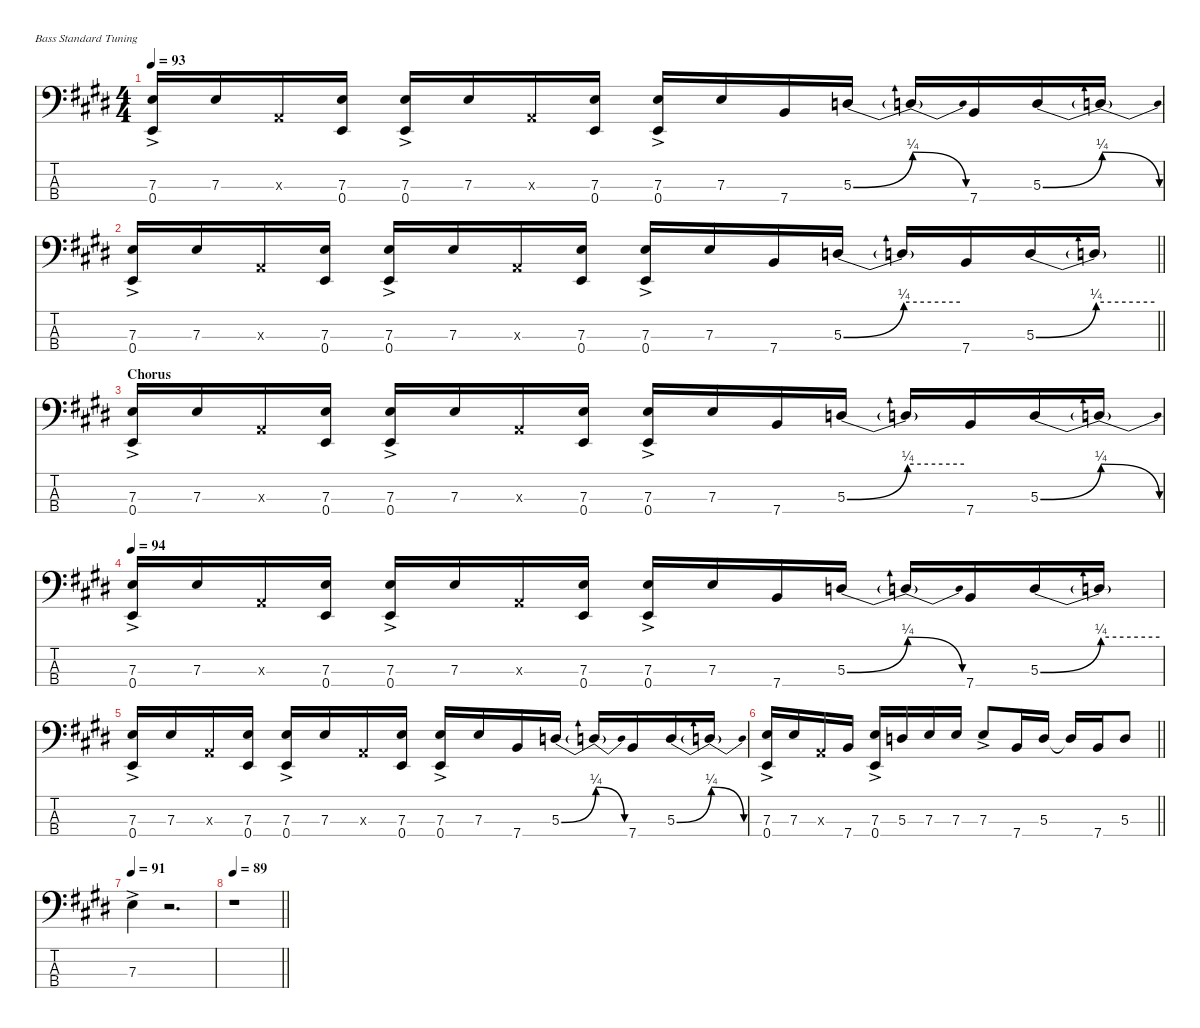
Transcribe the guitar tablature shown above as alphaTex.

\defaultSystemsLayout 4
\hideDynamics
\bracketExtendMode nobrackets
\singleTrackTrackNamePolicy hidden
\multiTrackTrackNamePolicy hidden
\firstSystemTrackNameMode fullname
\firstSystemTrackNameOrientation horizontal
\otherSystemsTrackNameOrientation horizontal
\track ("Bass (w/pick)" "el.bs.") {defaultSystemsLayout 4 instrument electricbasspick}
\staff {score tabs}
\tuning (G2 D2 A1 E1)
\ts (4 4)
\tempo 93
\clef f4
\ks e
(7.3{ac acc forcenatural} 0.4{ac acc forcenatural}).16{dy ff beam Up} 7.3{acc forcenatural}.16{dy f beam Up} 0.3{x acc forcenatural}.16{beam Up} (7.3{acc forcenatural} 0.4{acc forcenatural}).16{beam Up} (7.3{ac acc forcenatural} 0.4{ac acc forcenatural}).16{dy ff beam Up} 7.3{acc forcenatural}.16{dy f beam Up} 0.3{x acc forcenatural}.16{beam Up} (7.3{acc forcenatural} 0.4{acc forcenatural}).16{beam Up} (7.3{ac acc forcenatural} 0.4{ac acc forcenatural}).16{dy ff beam Up} 7.3{acc forcenatural}.16{dy f beam Up} 7.4{acc forcenatural}.16{beam Up} 5.3{be (bend 0 0 60 1) acc forcenatural}.16{beam Up} 5.3{be (release 0 1 60 0) t acc forcenatural}.16{beam Up} 7.4{acc forcenatural}.16{beam Up} 5.3{be (bend 0 0 60 1) acc forcenatural}.16{beam Up} 5.3{be (release 0 1 60 0) t acc forcenatural}.16{beam Up} |
\barLineRight lightlight
(7.3{ac acc forcenatural} 0.4{ac acc forcenatural}).16{dy ff beam Up} 7.3{acc forcenatural}.16{dy f beam Up} 0.3{x acc forcenatural}.16{beam Up} (7.3{acc forcenatural} 0.4{acc forcenatural}).16{beam Up} (7.3{ac acc forcenatural} 0.4{ac acc forcenatural}).16{dy ff beam Up} 7.3{acc forcenatural}.16{dy f beam Up} 0.3{x acc forcenatural}.16{beam Up} (7.3{acc forcenatural} 0.4{acc forcenatural}).16{beam Up} (7.3{ac acc forcenatural} 0.4{ac acc forcenatural}).16{dy ff beam Up} 7.3{acc forcenatural}.16{dy f beam Up} 7.4{acc forcenatural}.16{beam Up} 5.3{be (bend 0 0 60 1) acc forcenatural}.16{beam Up} 5.3{be (hold 0 1 60 1) t acc forcenatural}.16{beam Up} 7.4{acc forcenatural}.16{beam Up} 5.3{be (bend 0 0 60 1) acc forcenatural}.16{beam Up} 5.3{be (hold 0 1 60 1) t acc forcenatural}.16{beam Up} |
\section ("" "Chorus")
(7.3{ac acc forcenatural} 0.4{ac acc forcenatural}).16{dy ff beam Up} 7.3{acc forcenatural}.16{dy f beam Up} 0.3{x acc forcenatural}.16{beam Up} (7.3{acc forcenatural} 0.4{acc forcenatural}).16{beam Up} (7.3{ac acc forcenatural} 0.4{ac acc forcenatural}).16{dy ff beam Up} 7.3{acc forcenatural}.16{dy f beam Up} 0.3{x acc forcenatural}.16{beam Up} (7.3{acc forcenatural} 0.4{acc forcenatural}).16{beam Up} (7.3{ac acc forcenatural} 0.4{ac acc forcenatural}).16{dy ff beam Up} 7.3{acc forcenatural}.16{dy f beam Up} 7.4{acc forcenatural}.16{beam Up} 5.3{be (bend 0 0 60 1) acc forcenatural}.16{beam Up} 5.3{be (hold 0 1 60 1) t acc forcenatural}.16{beam Up} 7.4{acc forcenatural}.16{beam Up} 5.3{be (bend 0 0 60 1) acc forcenatural}.16{beam Up} 5.3{be (release 0 1 60 0) t acc forcenatural}.16{beam Up} |
\tempo 94
(7.3{ac acc forcenatural} 0.4{ac acc forcenatural}).16{dy ff beam Up} 7.3{acc forcenatural}.16{dy f beam Up} 0.3{x acc forcenatural}.16{beam Up} (7.3{acc forcenatural} 0.4{acc forcenatural}).16{beam Up} (7.3{ac acc forcenatural} 0.4{ac acc forcenatural}).16{dy ff beam Up} 7.3{acc forcenatural}.16{dy f beam Up} 0.3{x acc forcenatural}.16{beam Up} (7.3{acc forcenatural} 0.4{acc forcenatural}).16{beam Up} (7.3{ac acc forcenatural} 0.4{ac acc forcenatural}).16{dy ff beam Up} 7.3{acc forcenatural}.16{dy f beam Up} 7.4{acc forcenatural}.16{beam Up} 5.3{be (bend 0 0 60 1) acc forcenatural}.16{beam Up} 5.3{be (release 0 1 60 0) t acc forcenatural}.16{beam Up} 7.4{acc forcenatural}.16{beam Up} 5.3{be (bend 0 0 60 1) acc forcenatural}.16{beam Up} 5.3{be (hold 0 1 60 1) t acc forcenatural}.16{beam Up} |
(7.3{ac acc forcenatural} 0.4{ac acc forcenatural}).16{dy ff beam Up} 7.3{acc forcenatural}.16{dy f beam Up} 0.3{x acc forcenatural}.16{beam Up} (7.3{acc forcenatural} 0.4{acc forcenatural}).16{beam Up} (7.3{ac acc forcenatural} 0.4{ac acc forcenatural}).16{dy ff beam Up} 7.3{acc forcenatural}.16{dy f beam Up} 0.3{x acc forcenatural}.16{beam Up} (7.3{acc forcenatural} 0.4{acc forcenatural}).16{beam Up} (7.3{ac acc forcenatural} 0.4{ac acc forcenatural}).16{dy ff beam Up} 7.3{acc forcenatural}.16{dy f beam Up} 7.4{acc forcenatural}.16{beam Up} 5.3{be (bend 0 0 60 1) acc forcenatural}.16{beam Up} 5.3{be (release 0 1 60 0) t acc forcenatural}.16{beam Up} 7.4{acc forcenatural}.16{beam Up} 5.3{be (bend 0 0 60 1) acc forcenatural}.16{beam Up} 5.3{be (release 0 1 60 0) t acc forcenatural}.16{beam Up} |
\barLineRight lightlight
(7.3{ac acc forcenatural} 0.4{ac acc forcenatural}).16{dy ff beam Up} 7.3{acc forcenatural}.16{dy f beam Up} 0.3{x acc forcenatural}.16{beam Up} 7.4{acc forcenatural}.16{beam Up} (7.3{ac acc forcenatural} 0.4{ac acc forcenatural}).16{dy ff beam Up} 5.3{acc forcenatural}.16{dy f beam Up} 7.3{acc forcenatural}.16{beam Up} 7.3{acc forcenatural}.16{beam Up} 7.3{ac acc forcenatural}.8{dy ff beam Up} 7.4{acc forcenatural}.16{dy f beam Up} 5.3{acc forcenatural}.16{beam Up} 5.3{t acc forcenatural}.16{beam Up} 7.4{acc forcenatural}.16{beam Up} 5.3{acc forcenatural}.8{beam Up} |
\tempo 91
7.3{ac acc forcenatural}.4{dy ff beam Down} r.2{d beam Down} |
\tempo 89
\barLineRight lightlight
r.1{beam Down}
